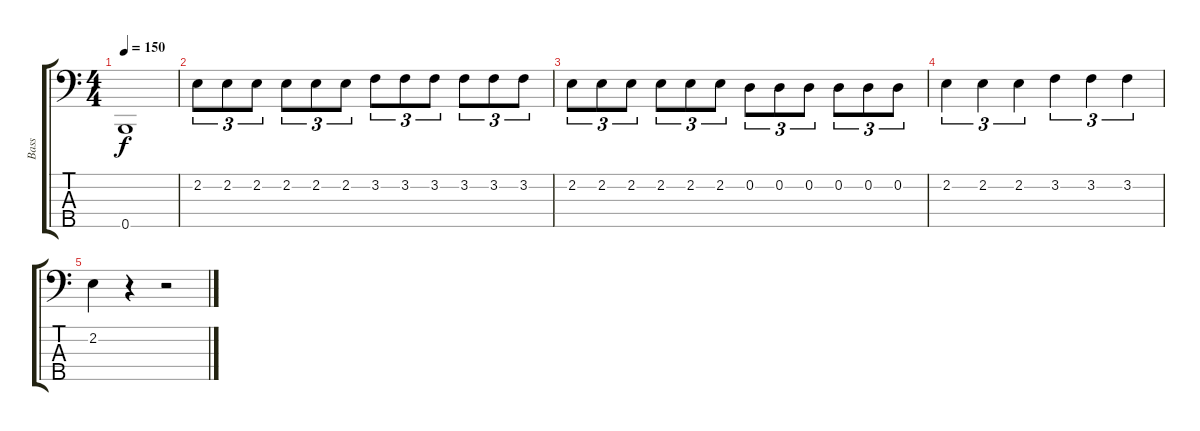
\track ("Bass" "Bass") {instrument electricbassfinger}
\staff {score tabs}
\tuning (G2 D2 A1 E1 B0) {hide}
\ts (4 4)
\tempo 150
\clef f4
\ks c
0.5.1{dy f} |
2.2.8{tu (3 2)} 2.2.8{tu (3 2)} 2.2.8{tu (3 2)} 2.2.8{tu (3 2)} 2.2.8{tu (3 2)} 2.2.8{tu (3 2)} 3.2.8{tu (3 2)} 3.2.8{tu (3 2)} 3.2.8{tu (3 2)} 3.2.8{tu (3 2)} 3.2.8{tu (3 2)} 3.2.8{tu (3 2)} |
2.2.8{tu (3 2)} 2.2.8{tu (3 2)} 2.2.8{tu (3 2)} 2.2.8{tu (3 2)} 2.2.8{tu (3 2)} 2.2.8{tu (3 2)} 0.2.8{tu (3 2)} 0.2.8{tu (3 2)} 0.2.8{tu (3 2)} 0.2.8{tu (3 2)} 0.2.8{tu (3 2)} 0.2.8{tu (3 2)} |
2.2.4{tu (3 2)} 2.2.4{tu (3 2)} 2.2.4{tu (3 2)} 3.2.4{tu (3 2)} 3.2.4{tu (3 2)} 3.2.4{tu (3 2)} |
2.2.4 r.4 r.2
